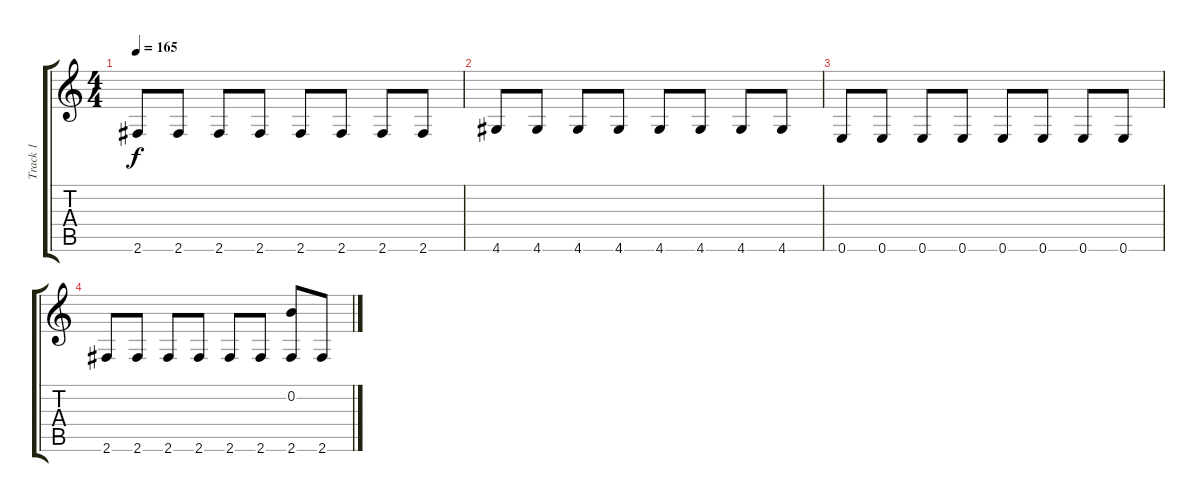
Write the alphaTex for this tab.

\track ("Track 1" "Track 1") {instrument distortionguitar}
\staff {score tabs}
\tuning (E4 B3 G3 D3 A2 E2) {hide}
\ts (4 4)
\tempo 165
\clef g2
\ks c
2.6.8{dy f} 2.6.8 2.6.8 2.6.8 2.6.8 2.6.8 2.6.8 2.6.8 |
4.6.8 4.6.8 4.6.8 4.6.8 4.6.8 4.6.8 4.6.8 4.6.8 |
0.6.8 0.6.8 0.6.8 0.6.8 0.6.8 0.6.8 0.6.8 0.6.8 |
2.6.8 2.6.8 2.6.8 2.6.8 2.6.8 2.6.8 (0.2 2.6).8 2.6.8
